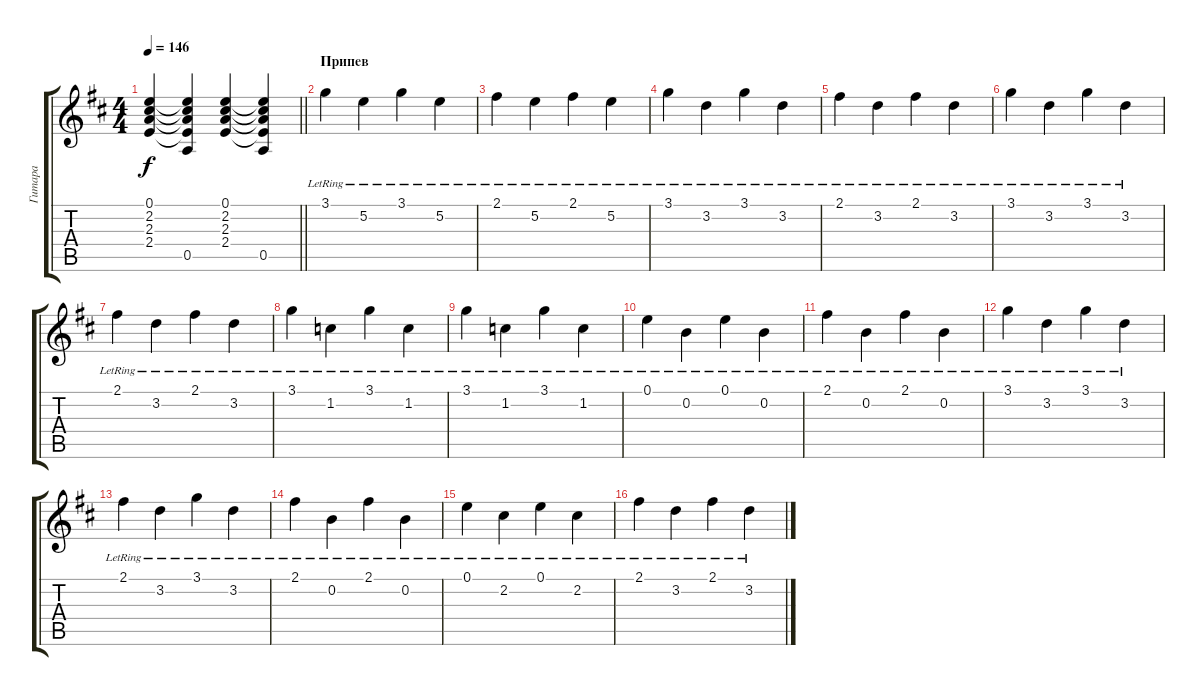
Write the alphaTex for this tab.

\track ("Гитара" "Гитара") {instrument acousticguitarsteel}
\staff {score tabs}
\tuning (E4 B3 G3 D3 A2 E2) {hide}
\ts (4 4)
\tempo 146
\clef g2
\barLineRight lightlight
\ks bminor
(0.1 2.2 2.3 2.4).4{dy f} (0.1{t} 2.2{t} 2.3{t} 2.4{t} 0.5).4 (0.1 2.2 2.3 2.4).4 (0.1{t} 2.2{t} 2.3{t} 2.4{t} 0.5).4 |
\section ("" "Припев")
3.1{lr}.4 5.2{lr}.4 3.1{lr}.4 5.2{lr}.4 |
2.1{lr}.4 5.2{lr}.4 2.1{lr}.4 5.2{lr}.4 |
3.1{lr}.4 3.2{lr}.4 3.1{lr}.4 3.2{lr}.4 |
2.1{lr}.4 3.2{lr}.4 2.1{lr}.4 3.2{lr}.4 |
3.1{lr}.4 3.2{lr}.4 3.1{lr}.4 3.2{lr}.4 |
2.1{lr}.4 3.2{lr}.4 2.1{lr}.4 3.2{lr}.4 |
3.1{lr}.4 1.2{lr}.4 3.1{lr}.4 1.2{lr}.4 |
3.1{lr}.4 1.2{lr}.4 3.1{lr}.4 1.2{lr}.4 |
0.1{lr}.4 0.2{lr}.4 0.1{lr}.4 0.2{lr}.4 |
2.1{lr}.4 0.2{lr}.4 2.1{lr}.4 0.2{lr}.4 |
3.1{lr}.4 3.2{lr}.4 3.1{lr}.4 3.2{lr}.4 |
2.1{lr}.4 3.2{lr}.4 3.1{lr}.4 3.2{lr}.4 |
2.1{lr}.4 0.2{lr}.4 2.1{lr}.4 0.2{lr}.4 |
0.1{lr}.4 2.2{lr}.4 0.1{lr}.4 2.2{lr}.4 |
2.1{lr}.4 3.2{lr}.4 2.1{lr}.4 3.2{lr}.4
